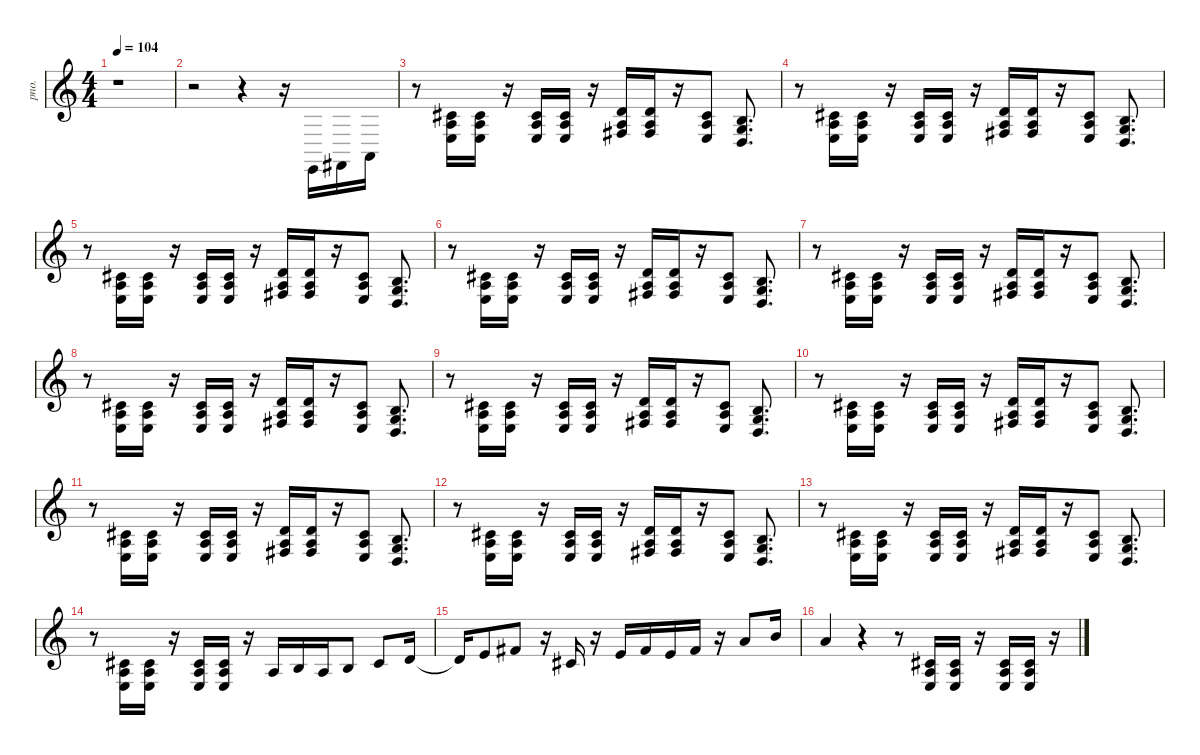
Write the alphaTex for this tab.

\defaultSystemsLayout 4
\hideDynamics
\bracketExtendMode nobrackets
\otherSystemsTrackNameOrientation horizontal
\track ("Piano" "pno.") {instrument brightacousticpiano}
\staff {score}
\tuning (E4 B3 G3 D3 A2 E2)
\ts (4 4)
\tempo 104
\clef g2
\ks c
r.1{dy f instrument brightacousticpiano beam Down} |
r.2{beam Down} r.4{beam Down} r.16{beam Down} 0.6.16{beam Up} 2.6{acc #}.16{beam Up} 0.5.16{beam Up} |
r.8{beam Down} (2.2{acc #} 2.3 2.4).16{beam Up} (2.2{acc #} 2.3 2.4).16{beam Up} r.16{beam Up} (2.2{acc #} 2.3 2.4).16{beam Up} (2.2{acc #} 2.3 2.4).16{beam Up} r.16{beam Up} (3.2 2.3 4.4{acc #}).16{beam Up} (3.2 2.3 4.4{acc #}).16{beam Up} r.16{beam Up} (2.2{acc #} 2.3 2.4).8{beam Up} (0.2 0.3 0.4).8{d beam Up} |
r.8{beam Down} (2.2{acc #} 2.3 2.4).16{beam Up} (2.2{acc #} 2.3 2.4).16{beam Up} r.16{beam Up} (2.2{acc #} 2.3 2.4).16{beam Up} (2.2{acc #} 2.3 2.4).16{beam Up} r.16{beam Up} (3.2 2.3 4.4{acc #}).16{beam Up} (3.2 2.3 4.4{acc #}).16{beam Up} r.16{beam Up} (2.2{acc #} 2.3 2.4).8{beam Up} (0.2 0.3 0.4).8{d beam Up} |
r.8{beam Down} (2.2{acc #} 2.3 2.4).16{beam Up} (2.2{acc #} 2.3 2.4).16{beam Up} r.16{beam Up} (2.2{acc #} 2.3 2.4).16{beam Up} (2.2{acc #} 2.3 2.4).16{beam Up} r.16{beam Up} (3.2 2.3 4.4{acc #}).16{beam Up} (3.2 2.3 4.4{acc #}).16{beam Up} r.16{beam Up} (2.2{acc #} 2.3 2.4).8{beam Up} (0.2 0.3 0.4).8{d beam Up} |
r.8{beam Down} (2.2{acc #} 2.3 2.4).16{beam Up} (2.2{acc #} 2.3 2.4).16{beam Up} r.16{beam Up} (2.2{acc #} 2.3 2.4).16{beam Up} (2.2{acc #} 2.3 2.4).16{beam Up} r.16{beam Up} (3.2 2.3 4.4{acc #}).16{beam Up} (3.2 2.3 4.4{acc #}).16{beam Up} r.16{beam Up} (2.2{acc #} 2.3 2.4).8{beam Up} (0.2 0.3 0.4).8{d beam Up} |
r.8{beam Down} (2.2{acc #} 2.3 2.4).16{beam Up} (2.2{acc #} 2.3 2.4).16{beam Up} r.16{beam Up} (2.2{acc #} 2.3 2.4).16{beam Up} (2.2{acc #} 2.3 2.4).16{beam Up} r.16{beam Up} (3.2 2.3 4.4{acc #}).16{beam Up} (3.2 2.3 4.4{acc #}).16{beam Up} r.16{beam Up} (2.2{acc #} 2.3 2.4).8{beam Up} (0.2 0.3 0.4).8{d beam Up} |
r.8{beam Down} (2.2{acc #} 2.3 2.4).16{beam Up} (2.2{acc #} 2.3 2.4).16{beam Up} r.16{beam Up} (2.2{acc #} 2.3 2.4).16{beam Up} (2.2{acc #} 2.3 2.4).16{beam Up} r.16{beam Up} (3.2 2.3 4.4{acc #}).16{beam Up} (3.2 2.3 4.4{acc #}).16{beam Up} r.16{beam Up} (2.2{acc #} 2.3 2.4).8{beam Up} (0.2 0.3 0.4).8{d beam Up} |
r.8{beam Down} (2.2{acc #} 2.3 2.4).16{beam Up} (2.2{acc #} 2.3 2.4).16{beam Up} r.16{beam Up} (2.2{acc #} 2.3 2.4).16{beam Up} (2.2{acc #} 2.3 2.4).16{beam Up} r.16{beam Up} (3.2 2.3 4.4{acc #}).16{beam Up} (3.2 2.3 4.4{acc #}).16{beam Up} r.16{beam Up} (2.2{acc #} 2.3 2.4).8{beam Up} (0.2 0.3 0.4).8{d beam Up} |
r.8{beam Down} (2.2{acc #} 2.3 2.4).16{beam Up} (2.2{acc #} 2.3 2.4).16{beam Up} r.16{beam Up} (2.2{acc #} 2.3 2.4).16{beam Up} (2.2{acc #} 2.3 2.4).16{beam Up} r.16{beam Up} (3.2 2.3 4.4{acc #}).16{beam Up} (3.2 2.3 4.4{acc #}).16{beam Up} r.16{beam Up} (2.2{acc #} 2.3 2.4).8{beam Up} (0.2 0.3 0.4).8{d beam Up} |
r.8{beam Down} (2.2{acc #} 2.3 2.4).16{beam Up} (2.2{acc #} 2.3 2.4).16{beam Up} r.16{beam Up} (2.2{acc #} 2.3 2.4).16{beam Up} (2.2{acc #} 2.3 2.4).16{beam Up} r.16{beam Up} (3.2 2.3 4.4{acc #}).16{beam Up} (3.2 2.3 4.4{acc #}).16{beam Up} r.16{beam Up} (2.2{acc #} 2.3 2.4).8{beam Up} (0.2 0.3 0.4).8{d beam Up} |
r.8{beam Down} (2.2{acc #} 2.3 2.4).16{beam Up} (2.2{acc #} 2.3 2.4).16{beam Up} r.16{beam Up} (2.2{acc #} 2.3 2.4).16{beam Up} (2.2{acc #} 2.3 2.4).16{beam Up} r.16{beam Up} (3.2 2.3 4.4{acc #}).16{beam Up} (3.2 2.3 4.4{acc #}).16{beam Up} r.16{beam Up} (2.2{acc #} 2.3 2.4).8{beam Up} (0.2 0.3 0.4).8{d beam Up} |
r.8{beam Down} (2.2{acc #} 2.3 2.4).16{beam Up} (2.2{acc #} 2.3 2.4).16{beam Up} r.16{beam Up} (2.2{acc #} 2.3 2.4).16{beam Up} (2.2{acc #} 2.3 2.4).16{beam Up} r.16{beam Up} (3.2 2.3 4.4{acc #}).16{beam Up} (3.2 2.3 4.4{acc #}).16{beam Up} r.16{beam Up} (2.2{acc #} 2.3 2.4).8{beam Up} (0.2 0.3 0.4).8{d beam Up} |
r.8{beam Down} (2.2{acc #} 2.3 2.4).16{beam Up} (2.2{acc #} 2.3 2.4).16{beam Up} r.16{beam Up} (2.2{acc #} 2.3 2.4).16{beam Up} (2.2{acc #} 2.3 2.4).16{beam Up} r.16{beam Up} 2.3.16{beam Up} 4.3.16{beam Up} 2.3.16{beam Up} 4.3.8{beam Up} 2.2{acc #}.8{beam Up} 3.2.16{beam Up} |
3.2{t}.16{beam Up} 0.1.8{beam Up} 2.1{acc #}.8{beam Up} r.16{beam Up} 2.2{acc #}.16{beam Up} r.16{beam Up} 0.1.16{beam Up} 2.1{acc #}.16{beam Up} 0.1.16{beam Up} 2.1{acc #}.16{beam Up} r.16{beam Up} 5.1.8{beam Up} 7.1.16{beam Up} |
5.1.4{beam Up} r.4{beam Up} r.8{beam Up} (2.2{acc #} 2.3 2.4).16{beam Up} (2.2{acc #} 2.3 2.4).16{beam Up} r.16{beam Up} (2.2{acc #} 2.3 2.4).16{beam Up} (2.2{acc #} 2.3 2.4).16{beam Up} r.16{beam Up}
